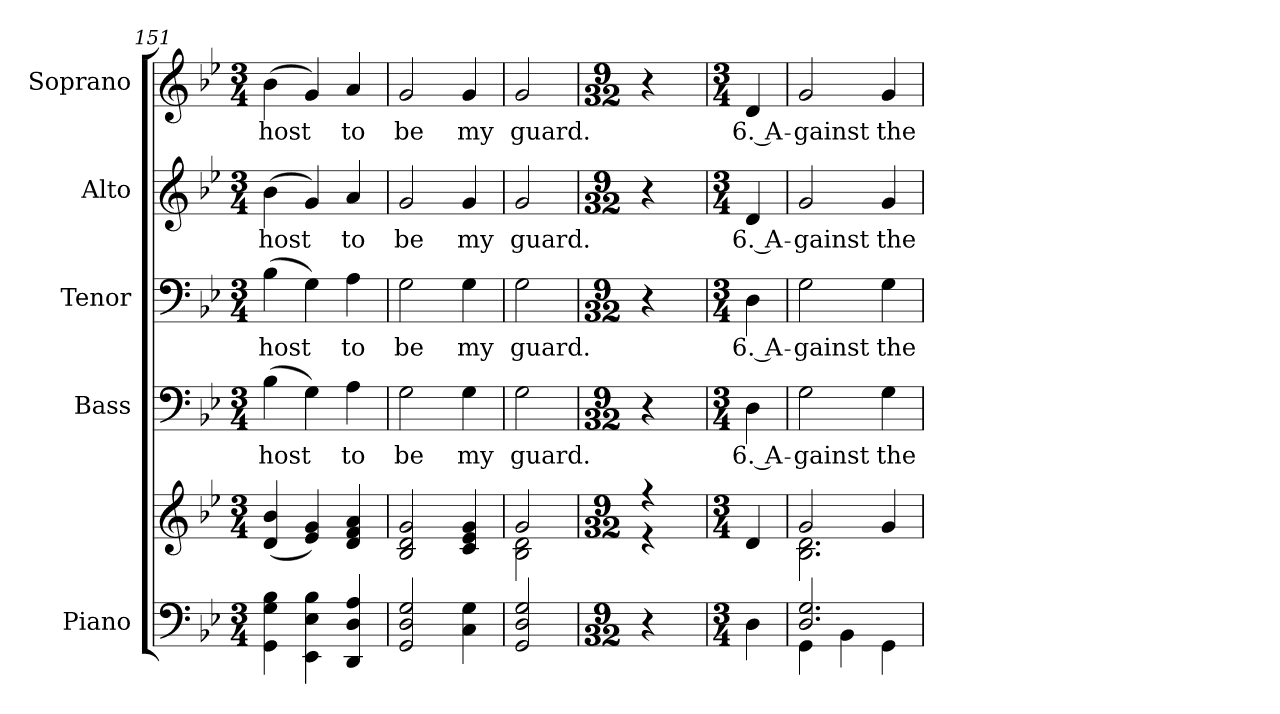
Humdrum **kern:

**kern	**kern	**kern	**text	**kern	**text	**kern	**text	**kern	**text
*part5	*part5	*part4	*part4	*part3	*part3	*part2	*part2	*part1	*part1
*staff6	*staff5	*staff4	*staff4	*staff3	*staff3	*staff2	*staff2	*staff1	*staff1
*I"Piano	*	*I"Bass	*	*I"Tenor	*	*I"Alto	*	*I"Soprano	*
*I'Pno.	*	*I'B.	*	*I'T.	*	*I'A.	*	*I'S.	*
*clefF4	*clefG2	*clefF4	*	*clefF4	*	*clefG2	*	*clefG2	*
*k[b-e-]	*k[b-e-]	*k[b-e-]	*	*k[b-e-]	*	*k[b-e-]	*	*k[b-e-]	*
*g:	*g:	*g:	*	*g:	*	*g:	*	*g:	*
*M3/4	*M3/4	*M3/4	*	*M3/4	*	*M3/4	*	*M3/4	*
=151	=151	=151	=151	=151	=151	=151	=151	=151	=151
!	!	!	!LO:LY:b:color=#000000	!	!	!	!	!	!
!	!	!	!	!	!LO:LY:b:color=#000000	!	!	!	!
!	!	!	!	!	!	!	!LO:LY:b:color=#000000	!	!
!	!	!	!	!	!	!	!	!	!LO:LY:b:color=#000000
4GGi\ 4Gi 4B-i	(4di/ 4b-i	(4B-i\	host	(4B-i\	host	(4b-i\	host	(4b-i\	host
4EE-i\ 4E-i 4B-i	4e-i/ 4gi)	4Gi\)	.	4Gi\)	.	4gi/)	.	4gi/)	.
!	!	!	!LO:LY:b:color=#000000	!	!	!	!	!	!
!	!	!	!	!	!LO:LY:b:color=#000000	!	!	!	!
!	!	!	!	!	!	!	!LO:LY:b:color=#000000	!	!
!	!	!	!	!	!	!	!	!	!LO:LY:b:color=#000000
4DDi/ 4Di 4Ai	4di/ 4fi 4ai	4Ai\	to	4Ai\	to	4ai/	to	4ai/	to
=152	=152	=152	=152	=152	=152	=152	=152	=152	=152
!	!	!	!LO:LY:b:color=#000000	!	!	!	!	!	!
!	!	!	!	!	!LO:LY:b:color=#000000	!	!	!	!
!	!	!	!	!	!	!	!LO:LY:b:color=#000000	!	!
!	!	!	!	!	!	!	!	!	!LO:LY:b:color=#000000
2GGi/ 2Di 2Gi	2B-i/ 2di 2gi	2Gi\	be	2Gi\	be	2gi/	be	2gi/	be
!	!	!	!LO:LY:b:color=#000000	!	!	!	!	!	!
!	!	!	!	!	!LO:LY:b:color=#000000	!	!	!	!
!	!	!	!	!	!	!	!LO:LY:b:color=#000000	!	!
!	!	!	!	!	!	!	!	!	!LO:LY:b:color=#000000
4Ci\ 4Gi	4ci/ 4e-i 4gi	4Gi\	my	4Gi\	my	4gi/	my	4gi/	my
=153	=153	=153	=153	=153	=153	=153	=153	=153	=153
*	*^	*	*	*	*	*	*	*	*
!	!	!	!	!LO:LY:b:color=#000000	!	!	!	!	!	!
!	!	!	!	!	!	!LO:LY:b:color=#000000	!	!	!	!
!	!	!	!	!	!	!	!	!LO:LY:b:color=#000000	!	!
!	!	!	!	!	!	!	!	!	!	!LO:LY:b:color=#000000
2GGi/ 2Di 2Gi	2gi/	2B-i\ 2di	2Gi\	guard.	2Gi\	guard.	2gi/	guard.	2gi/	guard.
=154	=154	=154	=154	=154	=154	=154	=154	=154	=154	=154
*M9/32	*M9/32	*	*M9/32	*	*M9/32	*	*M9/32	*	*M9/32	*
4r	4r	4r	4r	.	4r	.	4r	.	4r	.
*	*v	*v	*	*	*	*	*	*	*	*
=155	=155	=155	=155	=155	=155	=155	=155	=155	=155
*M3/4	*M3/4	*M3/4	*	*M3/4	*	*M3/4	*	*M3/4	*
*	*^	*	*	*	*	*	*	*	*
!	!	!	!	!LO:LY:b:color=#000000	!	!	!	!	!	!
*	*v	*v	*	*	*	*	*	*	*	*
*	*^	*	*	*	*	*	*	*	*
!	!	!	!	!	!	!LO:LY:b:color=#000000	!	!	!	!
*	*v	*v	*	*	*	*	*	*	*	*
*	*^	*	*	*	*	*	*	*	*
!	!	!	!	!	!	!	!	!LO:LY:b:color=#000000	!	!
*	*v	*v	*	*	*	*	*	*	*	*
*	*^	*	*	*	*	*	*	*	*
!	!	!	!	!	!	!	!	!	!	!LO:LY:b:color=#000000
*	*v	*v	*	*	*	*	*	*	*	*
4Di\	4di/	4Di\	6. A-	4Di\	6. A-	4di/	6. A-	4di/	6. A-
=156	=156	=156	=156	=156	=156	=156	=156	=156	=156
*^	*^	*	*	*	*	*	*	*	*
!	!	!	!	!	!LO:LY:b:color=#000000	!	!	!	!	!	!
!	!	!	!	!	!	!	!LO:LY:b:color=#000000	!	!	!	!
!	!	!	!	!	!	!	!	!	!LO:LY:b:color=#000000	!	!
!	!	!	!	!	!	!	!	!	!	!	!LO:LY:b:color=#000000
2.Di/ 2.Gi	4GGi\	2gi/	2.B-i\ 2.di	2Gi\	-gainst	2Gi\	-gainst	2gi/	-gainst	2gi/	-gainst
.	4BB-i\	.	.	.	.	.	.	.	.	.	.
!	!	!	!	!	!LO:LY:b:color=#000000	!	!	!	!	!	!
!	!	!	!	!	!	!	!LO:LY:b:color=#000000	!	!	!	!
!	!	!	!	!	!	!	!	!	!LO:LY:b:color=#000000	!	!
!	!	!	!	!	!	!	!	!	!	!	!LO:LY:b:color=#000000
.	4GGi\	4gi/	.	4Gi\	the	4Gi\	the	4gi/	the	4gi/	the
*v	*v	*	*	*	*	*	*	*	*	*	*
*	*v	*v	*	*	*	*	*	*	*	*
=	=	=	=	=	=	=	=	=	=
*-	*-	*-	*-	*-	*-	*-	*-	*-	*-
